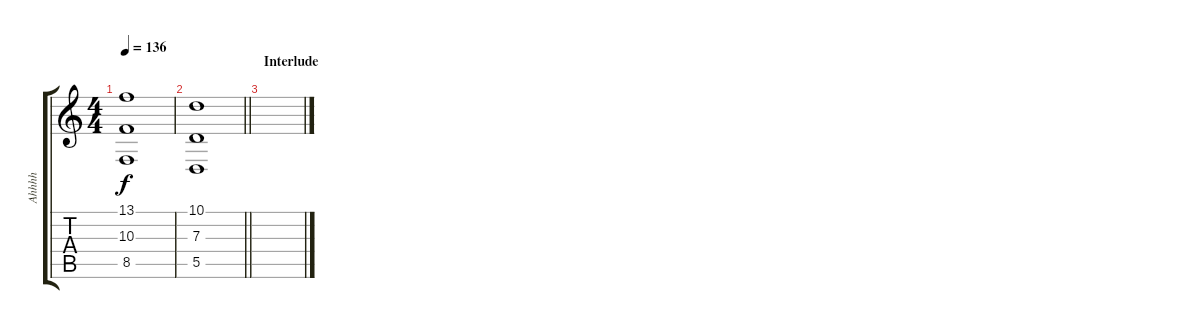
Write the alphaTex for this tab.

\track ("Ahhhh" "Ahhhh") {instrument choiraahs}
\staff {score tabs}
\tuning (E4 B3 G3 D3 A2 D2) {hide}
\ts (4 4)
\tempo 136
\clef g2
\ks c
(13.1 10.3 8.5).1{dy f} |
\barLineRight lightlight
(10.1 7.3 5.5).1 |
\section ("" "Interlude")
